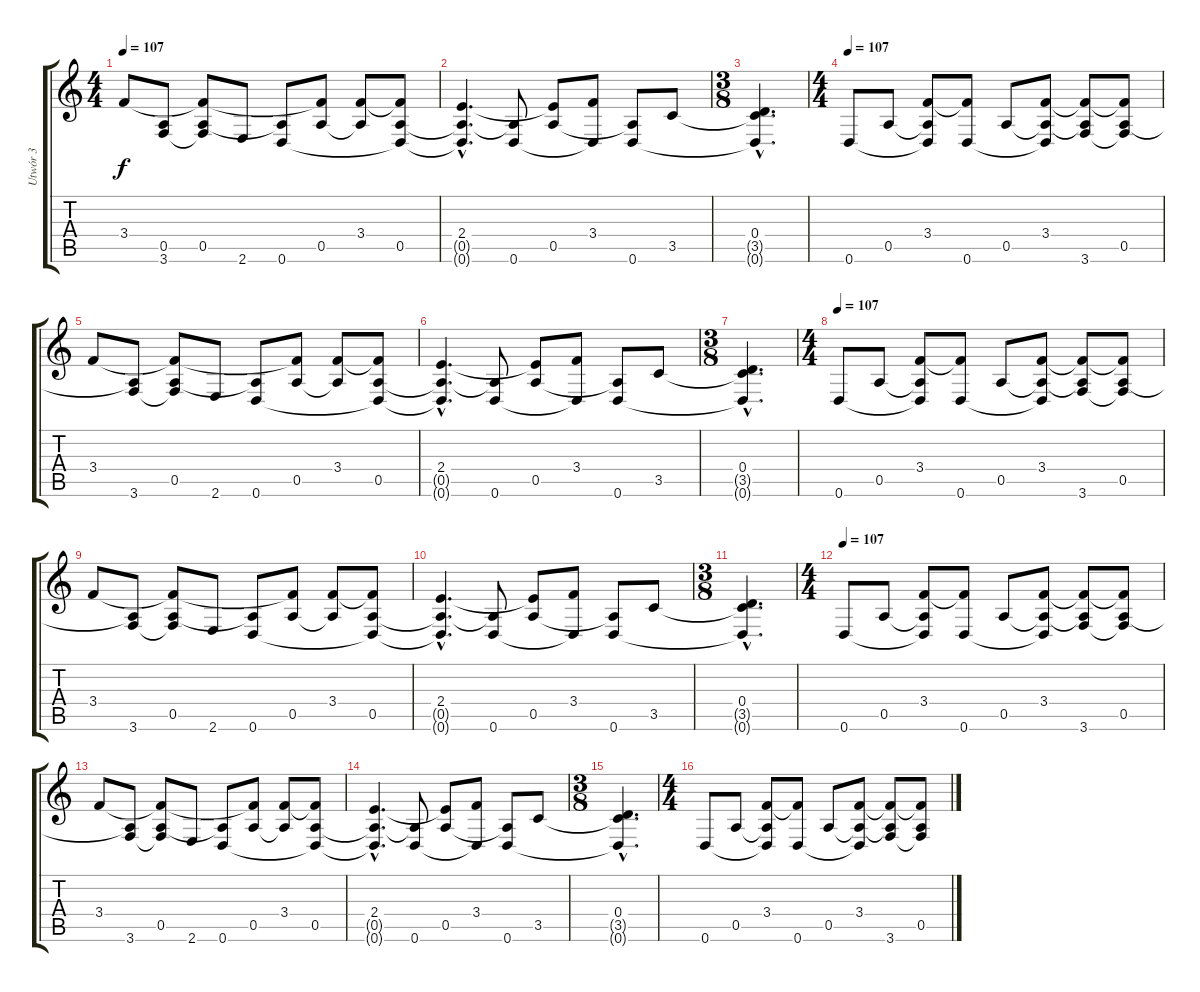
\track ("Utwór 3" "Utwór 3") {instrument overdrivenguitar}
\staff {score tabs}
\tuning (E4 B3 G3 D3 A2 D2) {hide}
\ts (4 4)
\tempo 107
\clef g2
\ks c
3.4.8{dy f} (0.5{t} 3.6).8 (3.4{t} 0.5 3.6{t}).8 2.6.8 (0.5{t} 0.6).8 (3.4{t} 0.5).8 (3.4 0.5{t}).8 (3.4{t} 0.5 0.6{t}).8 |
(2.4{hac} 0.5{hac t} 0.6{hac t}).4{d} (0.5{t} 0.6).8 (2.4{t} 0.5).8 (3.4 0.6{t}).8 (0.5{t} 0.6).8 3.5.8 |
\ts (3 8)
(0.4{hac} 3.5{hac t} 0.6{hac t}).4{d} |
\ts (4 4)
\tempo 107
0.6.8{volume 11 instrument acousticguitarsteel} 0.5.8 (3.4 0.5{t} 0.6{t}).8 (3.4{t} 0.6).8 0.5.8 (3.4 0.5{t} 0.6{t}).8 (3.4{t} 0.5{t} 3.6).8 (3.4{t} 0.5 3.6{t}).8 |
3.4.8 (0.5{t} 3.6).8 (3.4{t} 0.5 3.6{t}).8 2.6.8 (0.5{t} 0.6).8 (3.4{t} 0.5).8 (3.4 0.5{t}).8 (3.4{t} 0.5 0.6{t}).8 |
(2.4{hac} 0.5{hac t} 0.6{hac t}).4{d} (0.5{t} 0.6).8 (2.4{t} 0.5).8 (3.4 0.6{t}).8 (0.5{t} 0.6).8 3.5.8 |
\ts (3 8)
(0.4{hac} 3.5{hac t} 0.6{hac t}).4{d} |
\ts (4 4)
\tempo 107
0.6.8{volume 11 instrument acousticguitarsteel} 0.5.8 (3.4 0.5{t} 0.6{t}).8 (3.4{t} 0.6).8 0.5.8 (3.4 0.5{t} 0.6{t}).8 (3.4{t} 0.5{t} 3.6).8 (3.4{t} 0.5 3.6{t}).8 |
3.4.8 (0.5{t} 3.6).8 (3.4{t} 0.5 3.6{t}).8 2.6.8 (0.5{t} 0.6).8 (3.4{t} 0.5).8 (3.4 0.5{t}).8 (3.4{t} 0.5 0.6{t}).8 |
(2.4{hac} 0.5{hac t} 0.6{hac t}).4{d} (0.5{t} 0.6).8 (2.4{t} 0.5).8 (3.4 0.6{t}).8 (0.5{t} 0.6).8 3.5.8 |
\ts (3 8)
(0.4{hac} 3.5{hac t} 0.6{hac t}).4{d} |
\ts (4 4)
\tempo 107
0.6.8{volume 11 instrument acousticguitarsteel} 0.5.8 (3.4 0.5{t} 0.6{t}).8 (3.4{t} 0.6).8 0.5.8 (3.4 0.5{t} 0.6{t}).8 (3.4{t} 0.5{t} 3.6).8 (3.4{t} 0.5 3.6{t}).8 |
3.4.8 (0.5{t} 3.6).8 (3.4{t} 0.5 3.6{t}).8 2.6.8 (0.5{t} 0.6).8 (3.4{t} 0.5).8 (3.4 0.5{t}).8 (3.4{t} 0.5 0.6{t}).8 |
(2.4{hac} 0.5{hac t} 0.6{hac t}).4{d} (0.5{t} 0.6).8 (2.4{t} 0.5).8 (3.4 0.6{t}).8 (0.5{t} 0.6).8 3.5.8 |
\ts (3 8)
(0.4{hac} 3.5{hac t} 0.6{hac t}).4{d} |
\ts (4 4)
0.6.8{volume 11 instrument acousticguitarsteel} 0.5.8 (3.4 0.5{t} 0.6{t}).8 (3.4{t} 0.6).8 0.5.8 (3.4 0.5{t} 0.6{t}).8 (3.4{t} 0.5{t} 3.6).8 (3.4{t} 0.5 3.6{t}).8
